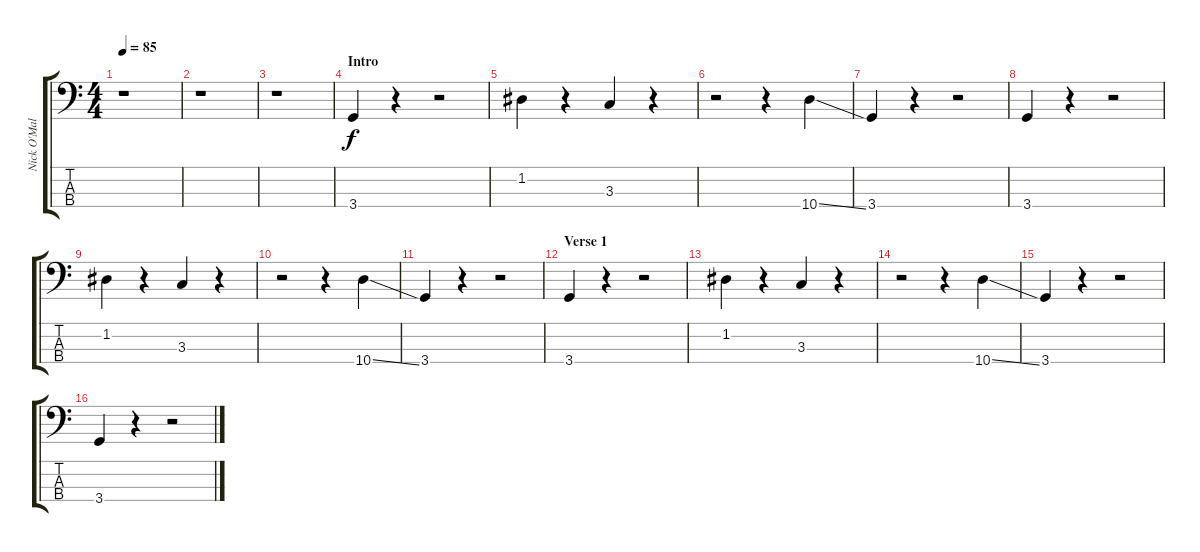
\track ("Nick O'Malley - Bass" "Nick O'Mal") {instrument electricbasspick}
\staff {score tabs}
\tuning (G2 D2 A1 E1) {hide}
\ts (4 4)
\tempo 85
\clef f4
\ks c
r.1{dy f instrument electricbasspick} |
r.1 |
r.1 |
\section ("" "Intro")
3.4.4 r.4 r.2 |
1.2.4 r.4 3.3.4 r.4 |
r.2 r.4 10.4{ss}.4 |
3.4.4 r.4 r.2 |
3.4.4 r.4 r.2 |
1.2.4 r.4 3.3.4 r.4 |
r.2 r.4 10.4{ss}.4 |
3.4.4 r.4 r.2 |
\section ("" "Verse 1")
3.4.4 r.4 r.2 |
1.2.4 r.4 3.3.4 r.4 |
r.2 r.4 10.4{ss}.4 |
3.4.4 r.4 r.2 |
3.4.4 r.4 r.2
